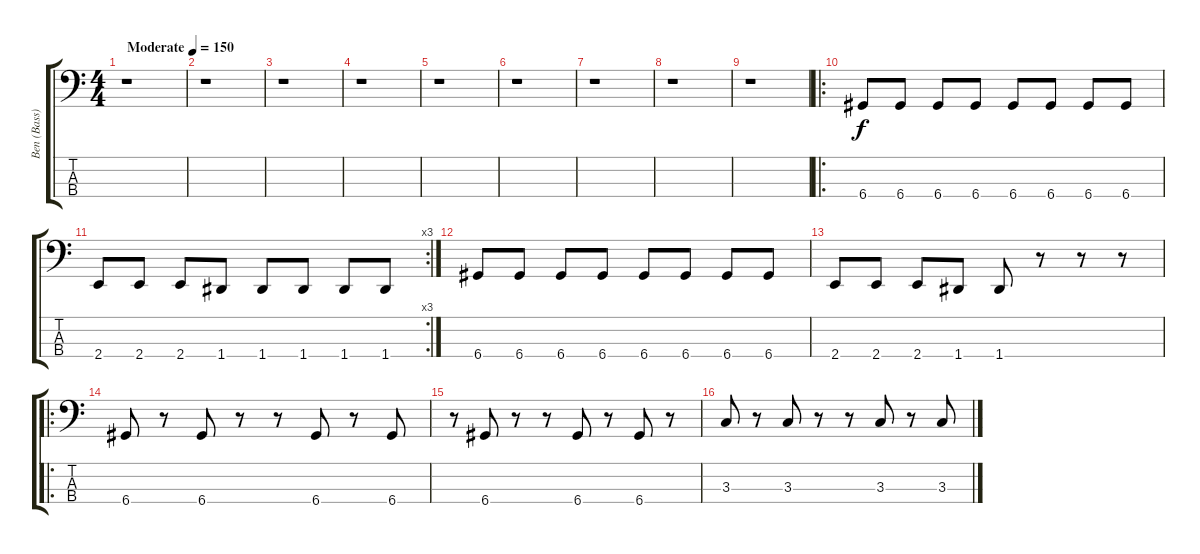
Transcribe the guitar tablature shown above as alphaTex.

\track ("Ben (Bass)" "Ben (Bass)") {instrument electricbassfinger}
\staff {score tabs}
\tuning (G2 D2 A1 D1) {hide}
\ts (4 4)
\tempo (150 "Moderate")
\clef f4
\ks c
r.1{dy f instrument electricbassfinger} |
r.1 |
r.1 |
r.1 |
r.1 |
r.1 |
r.1 |
r.1 |
r.1 |
\ro
6.4.8 6.4.8 6.4.8 6.4.8 6.4.8 6.4.8 6.4.8 6.4.8 |
\rc 3
2.4.8 2.4.8 2.4.8 1.4.8 1.4.8 1.4.8 1.4.8 1.4.8 |
6.4.8 6.4.8 6.4.8 6.4.8 6.4.8 6.4.8 6.4.8 6.4.8 |
2.4.8 2.4.8 2.4.8 1.4.8 1.4.8 r.8 r.8 r.8 |
\ro
6.4.8 r.8 6.4.8 r.8 r.8 6.4.8 r.8 6.4.8 |
r.8 6.4.8 r.8 r.8 6.4.8 r.8 6.4.8 r.8 |
3.3.8 r.8 3.3.8 r.8 r.8 3.3.8 r.8 3.3.8
